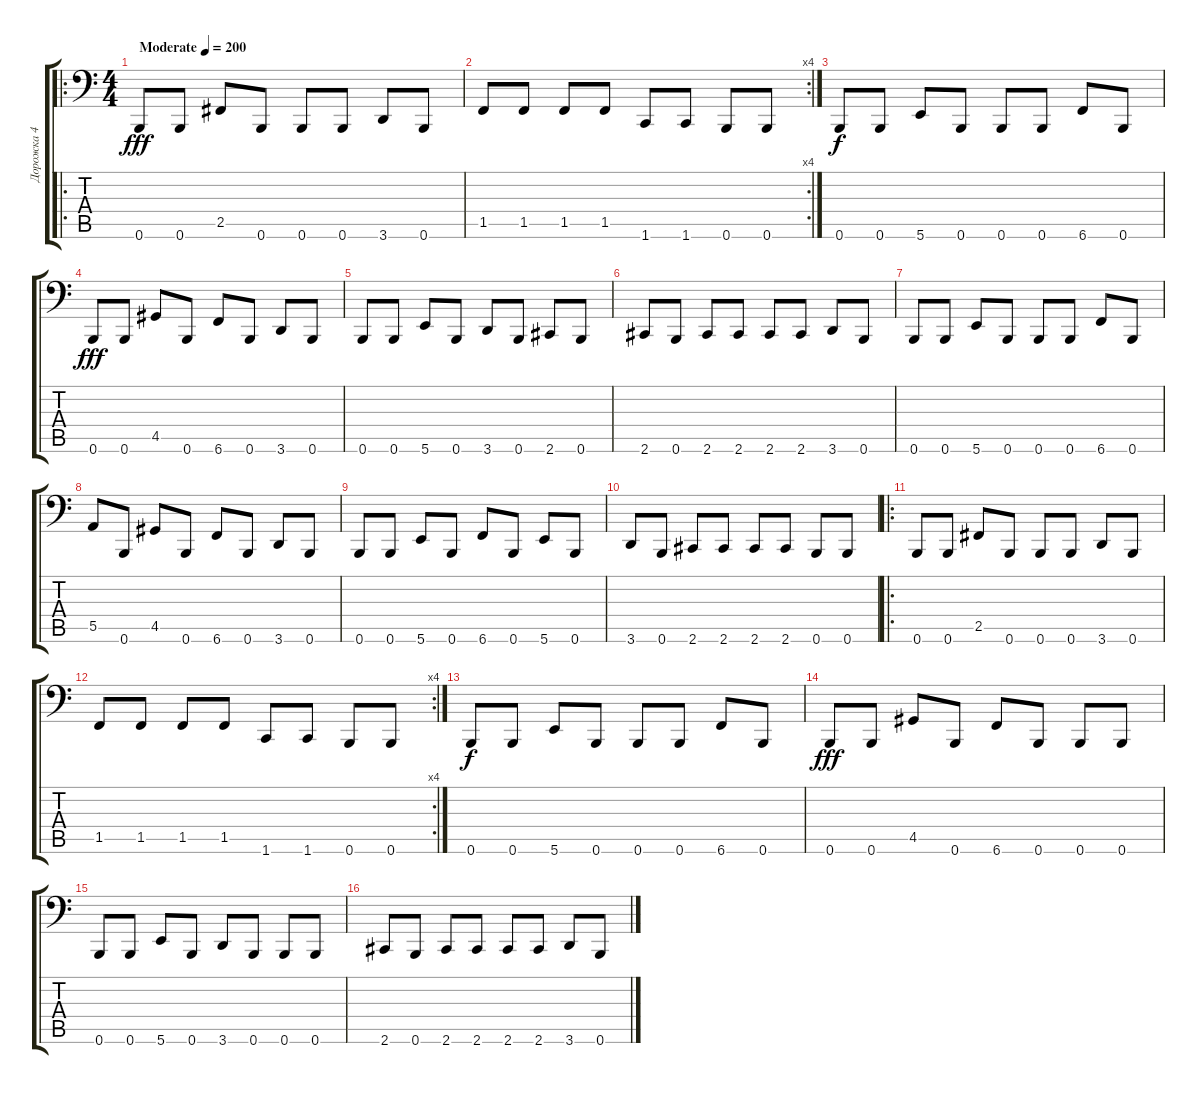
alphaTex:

\track ("Дорожка 4" "Дорожка 4") {instrument electricbasspick}
\staff {score tabs}
\tuning (B2 Gb2 D2 A1 E1 B0) {hide}
\ro
\ts (4 4)
\tempo (200 "Moderate")
\clef f4
\ks c
0.6.8{dy fff instrument electricbasspick} 0.6.8 2.5.8 0.6.8 0.6.8 0.6.8 3.6.8 0.6.8 |
\rc 4
1.5.8 1.5.8 1.5.8 1.5.8 1.6.8 1.6.8 0.6.8 0.6.8 |
0.6.8{dy f} 0.6.8 5.6.8 0.6.8 0.6.8 0.6.8 6.6.8 0.6.8 |
0.6.8{dy fff} 0.6.8 4.5.8 0.6.8 6.6.8 0.6.8 3.6.8 0.6.8 |
0.6.8 0.6.8 5.6.8 0.6.8 3.6.8 0.6.8 2.6.8 0.6.8 |
2.6.8 0.6.8 2.6.8 2.6.8 2.6.8 2.6.8 3.6.8 0.6.8 |
0.6.8 0.6.8 5.6.8 0.6.8 0.6.8 0.6.8 6.6.8 0.6.8 |
5.5.8 0.6.8 4.5.8 0.6.8 6.6.8 0.6.8 3.6.8 0.6.8 |
0.6.8 0.6.8 5.6.8 0.6.8 6.6.8 0.6.8 5.6.8 0.6.8 |
3.6.8 0.6.8 2.6.8 2.6.8 2.6.8 2.6.8 0.6.8 0.6.8 |
\ro
0.6.8 0.6.8 2.5.8 0.6.8 0.6.8 0.6.8 3.6.8 0.6.8 |
\rc 4
1.5.8 1.5.8 1.5.8 1.5.8 1.6.8 1.6.8 0.6.8 0.6.8 |
0.6.8{dy f} 0.6.8 5.6.8 0.6.8 0.6.8 0.6.8 6.6.8 0.6.8 |
0.6.8{dy fff} 0.6.8 4.5.8 0.6.8 6.6.8 0.6.8 0.6.8 0.6.8 |
0.6.8 0.6.8 5.6.8 0.6.8 3.6.8 0.6.8 0.6.8 0.6.8 |
2.6.8 0.6.8 2.6.8 2.6.8 2.6.8 2.6.8 3.6.8 0.6.8
